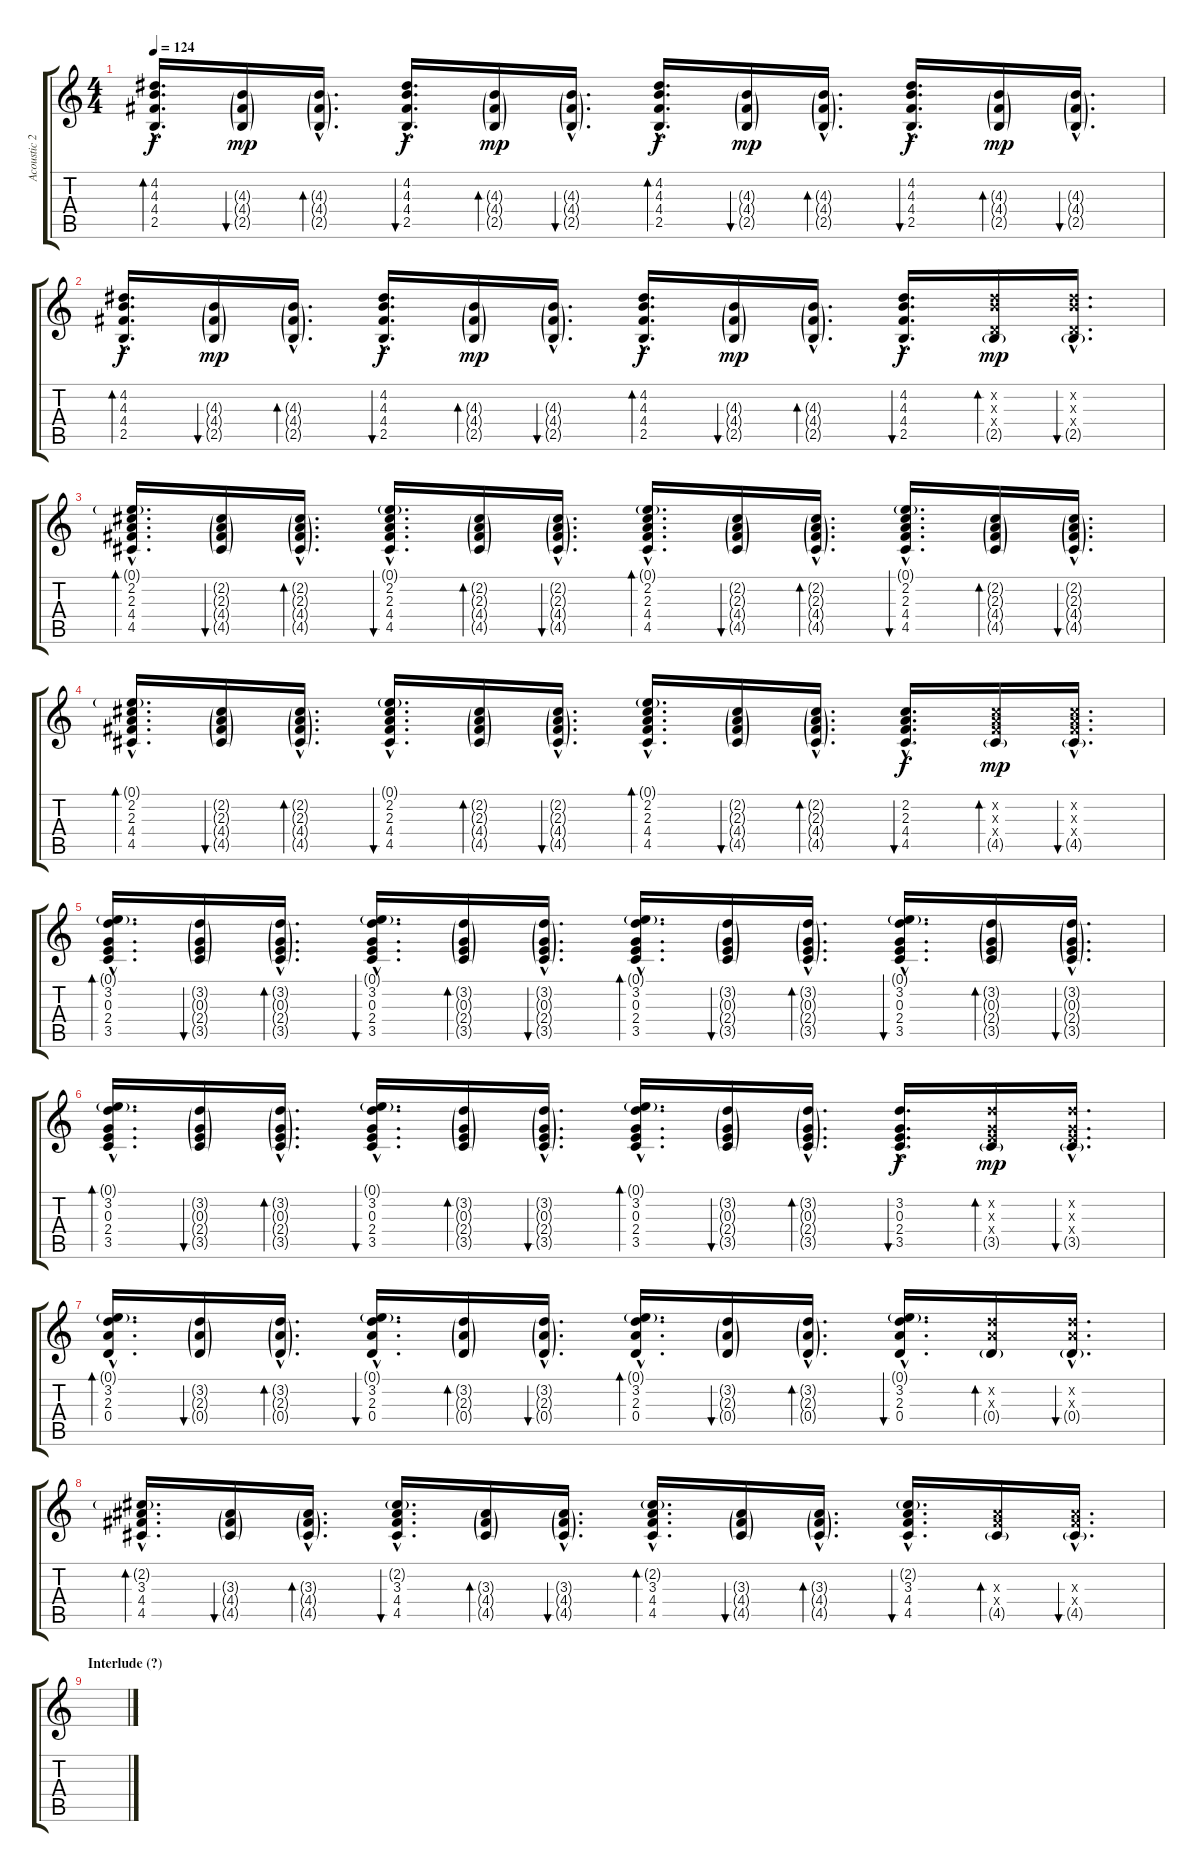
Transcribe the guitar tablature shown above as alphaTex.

\track ("Acoustic 2 (Dub)" "Acoustic 2") {instrument acousticguitarsteel}
\staff {score tabs}
\tuning (E4 B3 G3 D3 A2 E2) {hide}
\ts (4 4)
\tempo 124
\clef g2
\ks c
(4.2{hac} 4.3{hac} 4.4{hac} 2.5{hac}).16{d bd 60 dy f} (4.3{g} 4.4{g} 2.5{g}).16{bu 60 dy mp} (4.3{g hac} 4.4{g hac} 2.5{g hac}).16{d bd 60} (4.2{hac} 4.3{hac} 4.4{hac} 2.5{hac}).16{d bu 60 dy f} (4.3{g} 4.4{g} 2.5{g}).16{bd 60 dy mp} (4.3{g hac} 4.4{g hac} 2.5{g hac}).16{d bu 60} (4.2{hac} 4.3{hac} 4.4{hac} 2.5{hac}).16{d bd 60 dy f} (4.3{g} 4.4{g} 2.5{g}).16{bu 60 dy mp} (4.3{g hac} 4.4{g hac} 2.5{g hac}).16{d bd 60} (4.2{hac} 4.3{hac} 4.4{hac} 2.5{hac}).16{d bu 60 dy f} (4.3{g} 4.4{g} 2.5{g}).16{bd 60 dy mp} (4.3{g hac} 4.4{g hac} 2.5{g hac}).16{d bu 60} |
(4.2{hac} 4.3{hac} 4.4{hac} 2.5{hac}).16{d bd 60 dy f} (4.3{g} 4.4{g} 2.5{g}).16{bu 60 dy mp} (4.3{g hac} 4.4{g hac} 2.5{g hac}).16{d bd 60} (4.2{hac} 4.3{hac} 4.4{hac} 2.5{hac}).16{d bu 60 dy f} (4.3{g} 4.4{g} 2.5{g}).16{bd 60 dy mp} (4.3{g hac} 4.4{g hac} 2.5{g hac}).16{d bu 60} (4.2{hac} 4.3{hac} 4.4{hac} 2.5{hac}).16{d bd 60 dy f} (4.3{g} 4.4{g} 2.5{g}).16{bu 60 dy mp} (4.3{g hac} 4.4{g hac} 2.5{g hac}).16{d bd 60} (4.2{hac} 4.3{hac} 4.4{hac} 2.5{hac}).16{d bu 60 dy f} (4.2{x} 4.3{x} 0.4{x} 2.5{g}).16{bd 60 dy mp} (4.2{hac x} 4.3{hac x} 0.4{hac x} 2.5{g hac}).16{d bu 60} |
(0.1{g hac} 2.2{hac} 2.3{hac} 4.4{hac} 4.5{hac}).16{d bd 60} (2.2{g} 2.3{g} 4.4{g} 4.5{g}).16{bu 60} (2.2{g hac} 2.3{g hac} 4.4{g hac} 4.5{g hac}).16{d bd 60} (0.1{g hac} 2.2{hac} 2.3{hac} 4.4{hac} 4.5{hac}).16{d bu 60} (2.2{g} 2.3{g} 4.4{g} 4.5{g}).16{bd 60} (2.2{g hac} 2.3{g hac} 4.4{g hac} 4.5{g hac}).16{d bu 60} (0.1{g hac} 2.2{hac} 2.3{hac} 4.4{hac} 4.5{hac}).16{d bd 60} (2.2{g} 2.3{g} 4.4{g} 4.5{g}).16{bu 60} (2.2{g hac} 2.3{g hac} 4.4{g hac} 4.5{g hac}).16{d bd 60} (0.1{g hac} 2.2{hac} 2.3{hac} 4.4{hac} 4.5{hac}).16{d bu 60} (2.2{g} 2.3{g} 4.4{g} 4.5{g}).16{bd 60} (2.2{g hac} 2.3{g hac} 4.4{g hac} 4.5{g hac}).16{d bu 60} |
(0.1{g hac} 2.2{hac} 2.3{hac} 4.4{hac} 4.5{hac}).16{d bd 60} (2.2{g} 2.3{g} 4.4{g} 4.5{g}).16{bu 60} (2.2{g hac} 2.3{g hac} 4.4{g hac} 4.5{g hac}).16{d bd 60} (0.1{g hac} 2.2{hac} 2.3{hac} 4.4{hac} 4.5{hac}).16{d bu 60} (2.2{g} 2.3{g} 4.4{g} 4.5{g}).16{bd 60} (2.2{g hac} 2.3{g hac} 4.4{g hac} 4.5{g hac}).16{d bu 60} (0.1{g hac} 2.2{hac} 2.3{hac} 4.4{hac} 4.5{hac}).16{d bd 60} (2.2{g} 2.3{g} 4.4{g} 4.5{g}).16{bu 60} (2.2{g hac} 2.3{g hac} 4.4{g hac} 4.5{g hac}).16{d bd 60} (2.2{hac} 2.3{hac} 4.4{hac} 4.5{hac}).16{d bu 60 dy f} (2.2{x} 2.3{x} 4.4{x} 4.5{g}).16{bd 60 dy mp} (2.2{hac x} 2.3{hac x} 4.4{hac x} 4.5{g hac}).16{d bu 60} |
(0.1{g hac} 3.2{hac} 0.3{hac} 2.4{hac} 3.5{hac}).16{d bd 60} (3.2{g} 0.3{g} 2.4{g} 3.5{g}).16{bu 60} (3.2{g hac} 0.3{g hac} 2.4{g hac} 3.5{g hac}).16{d bd 60} (0.1{g hac} 3.2{hac} 0.3{hac} 2.4{hac} 3.5{hac}).16{d bu 60} (3.2{g} 0.3{g} 2.4{g} 3.5{g}).16{bd 60} (3.2{g hac} 0.3{g hac} 2.4{g hac} 3.5{g hac}).16{d bu 60} (0.1{g hac} 3.2{hac} 0.3{hac} 2.4{hac} 3.5{hac}).16{d bd 60} (3.2{g} 0.3{g} 2.4{g} 3.5{g}).16{bu 60} (3.2{g hac} 0.3{g hac} 2.4{g hac} 3.5{g hac}).16{d bd 60} (0.1{g hac} 3.2{hac} 0.3{hac} 2.4{hac} 3.5{hac}).16{d bu 60} (3.2{g} 0.3{g} 2.4{g} 3.5{g}).16{bd 60} (3.2{g hac} 0.3{g hac} 2.4{g hac} 3.5{g hac}).16{d bu 60} |
(0.1{g hac} 3.2{hac} 0.3{hac} 2.4{hac} 3.5{hac}).16{d bd 60} (3.2{g} 0.3{g} 2.4{g} 3.5{g}).16{bu 60} (3.2{g hac} 0.3{g hac} 2.4{g hac} 3.5{g hac}).16{d bd 60} (0.1{g hac} 3.2{hac} 0.3{hac} 2.4{hac} 3.5{hac}).16{d bu 60} (3.2{g} 0.3{g} 2.4{g} 3.5{g}).16{bd 60} (3.2{g hac} 0.3{g hac} 2.4{g hac} 3.5{g hac}).16{d bu 60} (0.1{g hac} 3.2{hac} 0.3{hac} 2.4{hac} 3.5{hac}).16{d bd 60} (3.2{g} 0.3{g} 2.4{g} 3.5{g}).16{bu 60} (3.2{g hac} 0.3{g hac} 2.4{g hac} 3.5{g hac}).16{d bd 60} (3.2{hac} 0.3{hac} 2.4{hac} 3.5{hac}).16{d bu 60 dy f} (3.2{x} 0.3{x} 2.4{x} 3.5{g}).16{bd 60 dy mp} (3.2{hac x} 0.3{hac x} 2.4{hac x} 3.5{g hac}).16{d bu 60} |
(0.1{g hac} 3.2{hac} 2.3{hac} 0.4{hac}).16{d bd 60} (3.2{g} 2.3{g} 0.4{g}).16{bu 60} (3.2{g hac} 2.3{g hac} 0.4{g hac}).16{d bd 60} (0.1{g hac} 3.2{hac} 2.3{hac} 0.4{hac}).16{d bu 60} (3.2{g} 2.3{g} 0.4{g}).16{bd 60} (3.2{g hac} 2.3{g hac} 0.4{g hac}).16{d bu 60} (0.1{g hac} 3.2{hac} 2.3{hac} 0.4{hac}).16{d bd 60} (3.2{g} 2.3{g} 0.4{g}).16{bu 60} (3.2{g hac} 2.3{g hac} 0.4{g hac}).16{d bd 60} (0.1{g hac} 3.2{hac} 2.3{hac} 0.4{hac}).16{d bu 60} (3.2{x} 2.3{x} 0.4{g}).16{bd 60} (3.2{hac x} 2.3{hac x} 0.4{g hac}).16{d bu 60} |
(2.2{g hac} 3.3{hac} 4.4{hac} 4.5{hac}).16{d bd 60} (3.3{g} 4.4{g} 4.5{g}).16{bu 60} (3.3{g hac} 4.4{g hac} 4.5{g hac}).16{d bd 60} (2.2{g hac} 3.3{hac} 4.4{hac} 4.5{hac}).16{d bu 60} (3.3{g} 4.4{g} 4.5{g}).16{bd 60} (3.3{g hac} 4.4{g hac} 4.5{g hac}).16{d bu 60} (2.2{g hac} 3.3{hac} 4.4{hac} 4.5{hac}).16{d bd 60} (3.3{g} 4.4{g} 4.5{g}).16{bu 60} (3.3{g hac} 4.4{g hac} 4.5{g hac}).16{d bd 60} (2.2{g hac} 3.3{hac} 4.4{hac} 4.5{hac}).16{d bu 60} (3.3{x} 4.4{x} 4.5{g}).16{bd 60} (3.3{hac x} 4.4{hac x} 4.5{g hac}).16{d bu 60} |
\section ("" "Interlude (?)")
